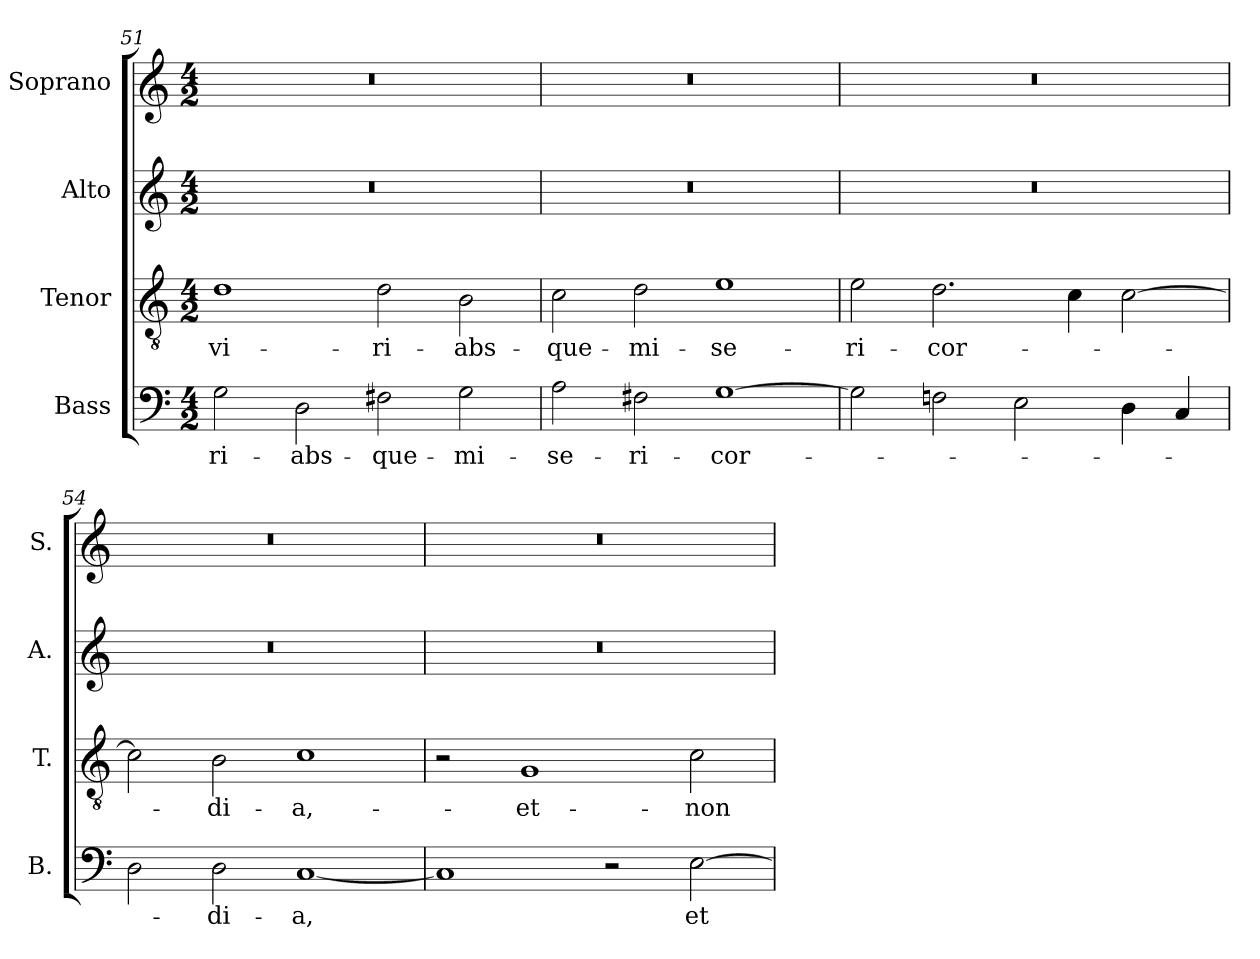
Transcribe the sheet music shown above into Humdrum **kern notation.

**kern	**text	**kern	**text	**kern	**kern
*part4	*part4	*part3	*part3	*part2	*part1
*staff4	*staff4	*staff3	*staff3	*staff2	*staff1
*I"Bass	*	*I"Tenor	*	*I"Alto	*I"Soprano
*I'B.	*	*I'T.	*	*I'A.	*I'S.
*clefF4	*	*clefGv2	*	*clefG2	*clefG2
*	*	*ITrd7c12	*	*	*
*k[]	*	*k[]	*	*k[]	*k[]
*C:	*	*C:	*	*C:	*C:
*M4/2	*	*M4/2	*	*M4/2	*M4/2
=51	=51	=51	=51	=51	=51
!	!LO:LY:b:color=#000000	!	!	!	!
!	!	!	!LO:LY:b:color=#000000	!LO:N:vis=1	!LO:N:vis=1
2Gi\	-ri-	1Di	-vi-	0r	0r
!	!LO:LY:b:color=#000000	!	!	!	!
2Di\	-abs-	.	.	.	.
!	!LO:LY:b:color=#000000	!	!	!	!
!	!	!	!LO:LY:b:color=#000000	!	!
2F#Xi\	-que-	2Di\	-ri-	.	.
!	!LO:LY:b:color=#000000	!	!	!	!
!	!	!	!LO:LY:b:color=#000000	!	!
2Gi\	-mi-	2BBi\	-abs-	.	.
=52	=52	=52	=52	=52	=52
!	!LO:LY:b:color=#000000	!	!	!	!
!	!	!	!LO:LY:b:color=#000000	!LO:N:vis=1	!LO:N:vis=1
2Ai\	-se-	2Ci\	-que-	0r	0r
!	!LO:LY:b:color=#000000	!	!	!	!
!	!	!	!LO:LY:b:color=#000000	!	!
2F#Xi\	-ri-	2Di\	-mi-	.	.
!	!LO:LY:b:color=#000000	!	!	!	!
!	!	!	!LO:LY:b:color=#000000	!	!
[1Gi	-cor-	1Ei	-se-	.	.
=53	=53	=53	=53	=53	=53
!	!	!	!LO:LY:b:color=#000000	!LO:N:vis=1	!LO:N:vis=1
2Gi\]	.	2Ei\	-ri-	0r	0r
!	!	!	!LO:LY:b:color=#000000	!	!
2Fni\	.	2.Di\	-cor-	.	.
2Ei\	.	.	.	.	.
.	.	4Ci\	.	.	.
4Di\	.	[2Ci\	.	.	.
4Ci/	.	.	.	.	.
=54	=54	=54	=54	=54	=54
!	!	!	!	!LO:N:vis=1	!LO:N:vis=1
2Di\	.	2Ci\]	.	0r	0r
!	!LO:LY:b:color=#000000	!	!	!	!
!	!	!	!LO:LY:b:color=#000000	!	!
2Di\	-di-	2BBi\	-di-	.	.
!	!LO:LY:b:color=#000000	!	!	!	!
!	!	!	!LO:LY:b:color=#000000	!	!
[1Ci	-a,	1Ci	-a,-	.	.
!!LO:LB:g=z
=55	=55	=55	=55	=55	=55
!	!	!	!	!LO:N:vis=1	!LO:N:vis=1
1Ci]	.	2r	.	0r	0r
!	!	!	!LO:LY:b:color=#000000	!	!
.	.	1GGi	-et-	.	.
2r	.	.	.	.	.
!	!LO:LY:b:color=#000000	!	!	!	!
!	!	!	!LO:LY:b:color=#000000	!	!
[2Ei\	et	2Ci\	-non-	.	.
=	=	=	=	=	=
*-	*-	*-	*-	*-	*-
